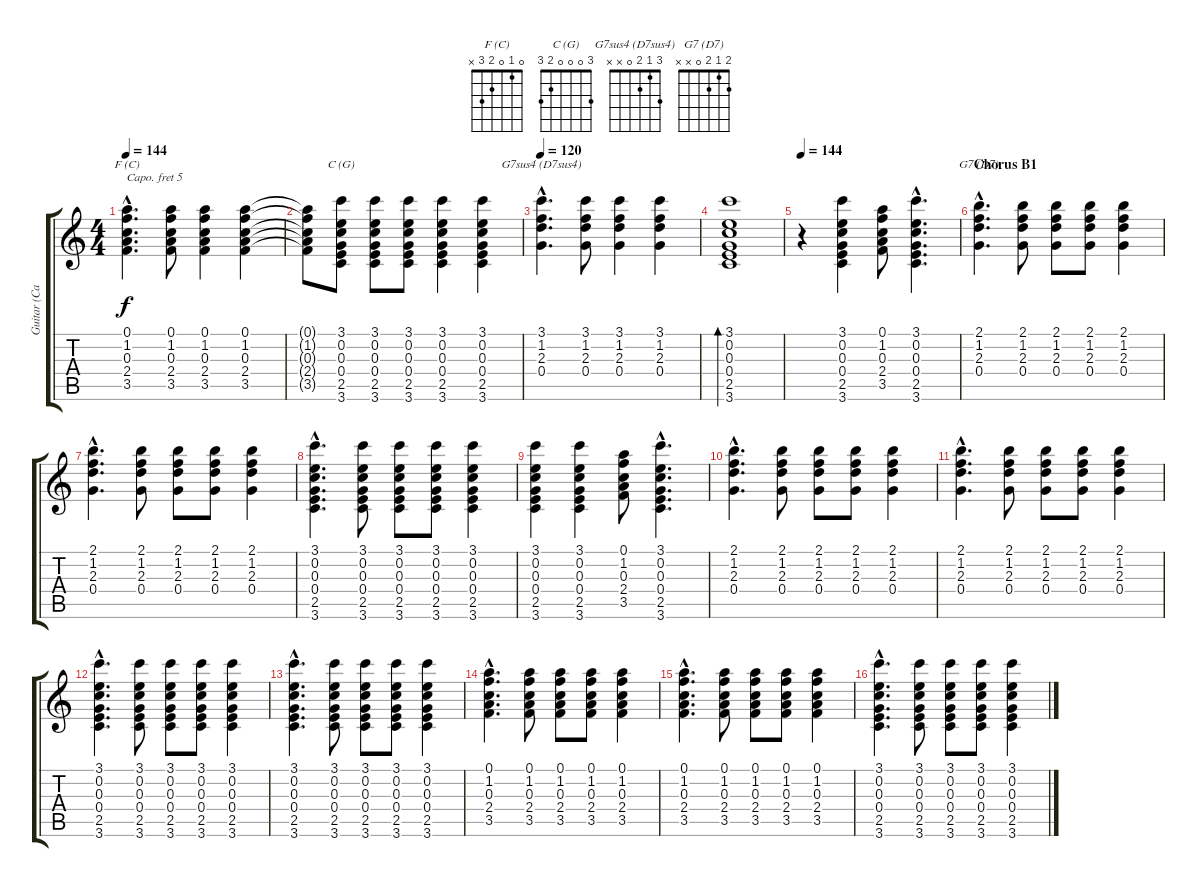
\track ("Guitar (Capo 5th Fret)" "Guitar (Ca") {instrument acousticguitarsteel}
\staff {score tabs}
\capo 5
\tuning (E4 B3 G3 D3 A2 E2) {hide}
\chord ("F (C)" 0 1 0 2 3 x)
\chord ("C (G)" 3 0 0 0 2 3)
\chord ("G7sus4 (D7sus4)" 3 1 2 0 x x)
\chord ("G7 (D7)" 2 1 2 0 x x)
\ts (4 4)
\tempo 144
\clef g2
\ks c
(0.1{hac} 1.2{hac} 0.3{hac} 2.4{hac} 3.5{hac}).4{d ch "F (C)" dy f} (0.1 1.2 0.3 2.4 3.5).8 (0.1 1.2 0.3 2.4 3.5).4 (0.1 1.2 0.3 2.4 3.5).4 |
(0.1{t} 1.2{t} 0.3{t} 2.4{t} 3.5{t}).8 (3.1 0.2 0.3 0.4 2.5 3.6).8{ch "C (G)"} (3.1 0.2 0.3 0.4 2.5 3.6).8 (3.1 0.2 0.3 0.4 2.5 3.6).8 (3.1 0.2 0.3 0.4 2.5 3.6).4 (3.1 0.2 0.3 0.4 2.5 3.6).4 |
\tempo 120
(3.1{hac} 1.2{hac} 2.3{hac} 0.4{hac}).4{d ch "G7sus4 (D7sus4)"} (3.1 1.2 2.3 0.4).8 (3.1 1.2 2.3 0.4).4 (3.1 1.2 2.3 0.4).4 |
(3.1 0.2 0.3 0.4 2.5 3.6).1{bd 480} |
\tempo 144
r.4{volume 9} (3.1 0.2 0.3 0.4 2.5 3.6).4 (0.1 1.2 0.3 2.4 3.5).8 (3.1{hac} 0.2{hac} 0.3{hac} 0.4{hac} 2.5{hac} 3.6{hac}).4{d} |
\section ("" "Chorus B1")
(2.1{hac} 1.2{hac} 2.3{hac} 0.4{hac}).4{d ch "G7 (D7)"} (2.1 1.2 2.3 0.4).8 (2.1 1.2 2.3 0.4).8 (2.1 1.2 2.3 0.4).8 (2.1 1.2 2.3 0.4).4 |
(2.1{hac} 1.2{hac} 2.3{hac} 0.4{hac}).4{d} (2.1 1.2 2.3 0.4).8 (2.1 1.2 2.3 0.4).8 (2.1 1.2 2.3 0.4).8 (2.1 1.2 2.3 0.4).4 |
(3.1{hac} 0.2{hac} 0.3{hac} 0.4{hac} 2.5{hac} 3.6{hac}).4{d} (3.1 0.2 0.3 0.4 2.5 3.6).8 (3.1 0.2 0.3 0.4 2.5 3.6).8 (3.1 0.2 0.3 0.4 2.5 3.6).8 (3.1 0.2 0.3 0.4 2.5 3.6).4 |
(3.1 0.2 0.3 0.4 2.5 3.6).4 (3.1 0.2 0.3 0.4 2.5 3.6).4 (0.1 1.2 0.3 2.4 3.5).8 (3.1{hac} 0.2{hac} 0.3{hac} 0.4{hac} 2.5{hac} 3.6{hac}).4{d} |
(2.1{hac} 1.2{hac} 2.3{hac} 0.4{hac}).4{d} (2.1 1.2 2.3 0.4).8 (2.1 1.2 2.3 0.4).8 (2.1 1.2 2.3 0.4).8 (2.1 1.2 2.3 0.4).4 |
(2.1{hac} 1.2{hac} 2.3{hac} 0.4{hac}).4{d} (2.1 1.2 2.3 0.4).8 (2.1 1.2 2.3 0.4).8 (2.1 1.2 2.3 0.4).8 (2.1 1.2 2.3 0.4).4 |
(3.1{hac} 0.2{hac} 0.3{hac} 0.4{hac} 2.5{hac} 3.6{hac}).4{d} (3.1 0.2 0.3 0.4 2.5 3.6).8 (3.1 0.2 0.3 0.4 2.5 3.6).8 (3.1 0.2 0.3 0.4 2.5 3.6).8 (3.1 0.2 0.3 0.4 2.5 3.6).4 |
(3.1{hac} 0.2{hac} 0.3{hac} 0.4{hac} 2.5{hac} 3.6{hac}).4{d} (3.1 0.2 0.3 0.4 2.5 3.6).8 (3.1 0.2 0.3 0.4 2.5 3.6).8 (3.1 0.2 0.3 0.4 2.5 3.6).8 (3.1 0.2 0.3 0.4 2.5 3.6).4 |
(0.1{hac} 1.2{hac} 0.3{hac} 2.4{hac} 3.5{hac}).4{d} (0.1 1.2 0.3 2.4 3.5).8 (0.1 1.2 0.3 2.4 3.5).8 (0.1 1.2 0.3 2.4 3.5).8 (0.1 1.2 0.3 2.4 3.5).4 |
(0.1{hac} 1.2{hac} 0.3{hac} 2.4{hac} 3.5{hac}).4{d} (0.1 1.2 0.3 2.4 3.5).8 (0.1 1.2 0.3 2.4 3.5).8 (0.1 1.2 0.3 2.4 3.5).8 (0.1 1.2 0.3 2.4 3.5).4 |
(3.1{hac} 0.2{hac} 0.3{hac} 0.4{hac} 2.5{hac} 3.6{hac}).4{d} (3.1 0.2 0.3 0.4 2.5 3.6).8 (3.1 0.2 0.3 0.4 2.5 3.6).8 (3.1 0.2 0.3 0.4 2.5 3.6).8 (3.1 0.2 0.3 0.4 2.5 3.6).4
